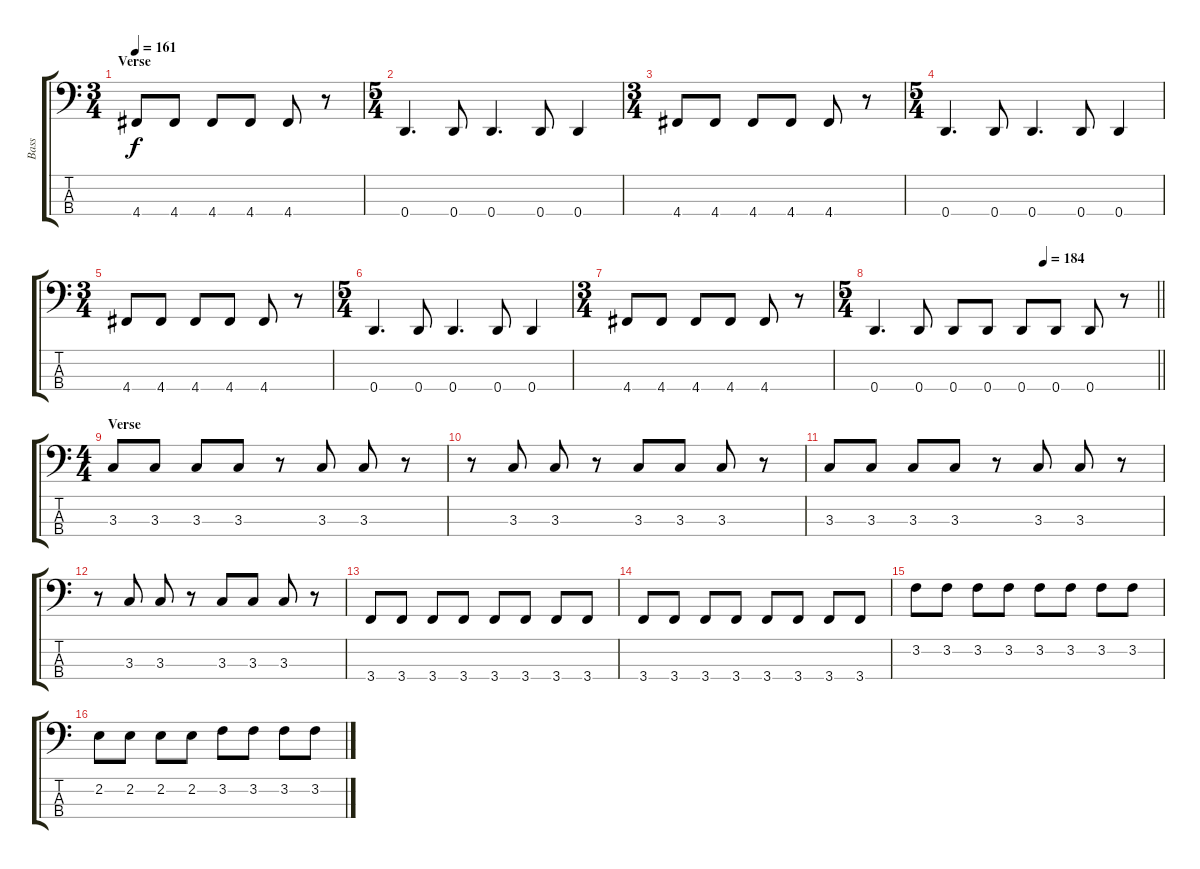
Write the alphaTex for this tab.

\track ("Bass" "Bass") {instrument electricbasspick}
\staff {score tabs}
\tuning (G2 D2 A1 D1) {hide}
\ts (3 4)
\section ("" "Verse")
\tempo 161
\clef f4
\ks c
4.4.8{dy f} 4.4.8 4.4.8 4.4.8 4.4.8 r.8 |
\ts (5 4)
0.4.4{d} 0.4.8 0.4.4{d} 0.4.8 0.4.4 |
\ts (3 4)
4.4.8 4.4.8 4.4.8 4.4.8 4.4.8 r.8 |
\ts (5 4)
0.4.4{d} 0.4.8 0.4.4{d} 0.4.8 0.4.4 |
\ts (3 4)
4.4.8 4.4.8 4.4.8 4.4.8 4.4.8 r.8 |
\ts (5 4)
0.4.4{d} 0.4.8 0.4.4{d} 0.4.8 0.4.4 |
\ts (3 4)
4.4.8 4.4.8 4.4.8 4.4.8 4.4.8 r.8 |
\ts (5 4)
\tempo (184 0.6)
\barLineRight lightlight
0.4.4{d} 0.4.8 0.4.8 0.4.8 0.4.8 0.4.8 0.4.8 r.8 |
\ts (4 4)
\section ("" "Verse")
3.3.8 3.3.8 3.3.8 3.3.8 r.8 3.3.8 3.3.8 r.8 |
r.8 3.3.8 3.3.8 r.8 3.3.8 3.3.8 3.3.8 r.8 |
3.3.8 3.3.8 3.3.8 3.3.8 r.8 3.3.8 3.3.8 r.8 |
r.8 3.3.8 3.3.8 r.8 3.3.8 3.3.8 3.3.8 r.8 |
3.4.8 3.4.8 3.4.8 3.4.8 3.4.8 3.4.8 3.4.8 3.4.8 |
3.4.8 3.4.8 3.4.8 3.4.8 3.4.8 3.4.8 3.4.8 3.4.8 |
3.2.8 3.2.8 3.2.8 3.2.8 3.2.8 3.2.8 3.2.8 3.2.8 |
2.2.8 2.2.8 2.2.8 2.2.8 3.2.8 3.2.8 3.2.8 3.2.8
